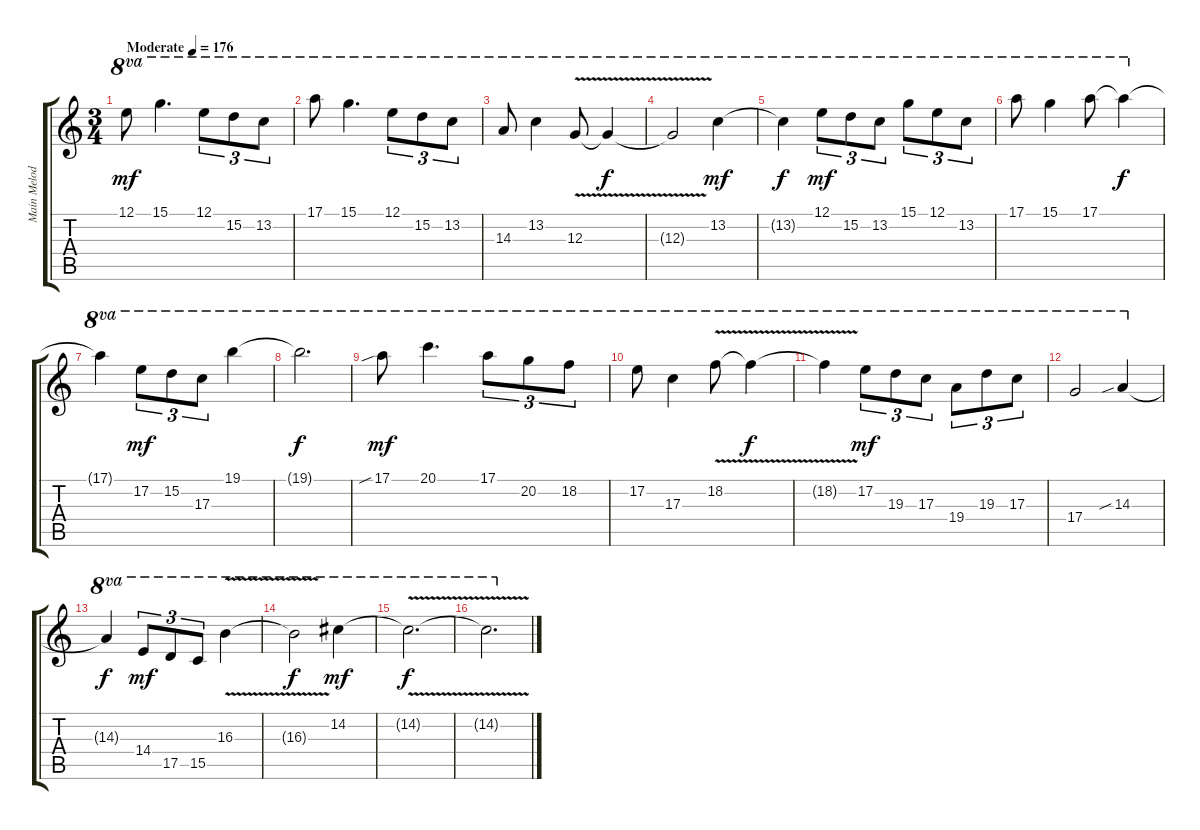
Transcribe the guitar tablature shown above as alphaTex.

\track ("Main Melody / Intro" "Main Melod") {instrument acousticguitarsteel}
\staff {score tabs}
\tuning (E4 B3 G3 D3 A2 E2) {hide}
\ts (3 4)
\tempo (176 "Moderate")
\clef g2
\ks c
12.1.8{ot 8va dy mf instrument acousticguitarsteel} 15.1.4{d ot 8va} 12.1.8{tu (3 2) ot 8va} 15.2.8{tu (3 2) ot 8va} 13.2.8{tu (3 2) ot 8va} |
17.1.8{ot 8va} 15.1.4{d ot 8va} 12.1.8{tu (3 2) ot 8va} 15.2.8{tu (3 2) ot 8va} 13.2.8{tu (3 2) ot 8va} |
14.3.8{ot 8va} 13.2.4{ot 8va} 12.3{v}.8{ot 8va} 12.3{v t}.4{ot 8va dy f} |
12.3{v t}.2{ot 8va} 13.2.4{ot 8va dy mf} |
13.2{t}.4{ot 8va dy f} 12.1.8{tu (3 2) ot 8va dy mf} 15.2.8{tu (3 2) ot 8va} 13.2.8{tu (3 2) ot 8va} 15.1.8{tu (3 2) ot 8va} 12.1.8{tu (3 2) ot 8va} 13.2.8{tu (3 2) ot 8va} |
17.1.8{ot 8va} 15.1.4{ot 8va} 17.1.8{ot 8va} 17.1{t}.4{ot 8va dy f} |
17.1{t}.4{ot 8va} 17.2.8{tu (3 2) ot 8va dy mf} 15.2.8{tu (3 2) ot 8va} 17.3.8{tu (3 2) ot 8va} 19.1.4{ot 8va} |
19.1{t}.2{d ot 8va dy f} |
17.1{sib}.8{ot 8va dy mf} 20.1.4{d ot 8va} 17.1.8{tu (3 2) ot 8va} 20.2.8{tu (3 2) ot 8va} 18.2.8{tu (3 2) ot 8va} |
17.2.8{ot 8va} 17.3.4{ot 8va} 18.2{v}.8{ot 8va} 18.2{t}.4{ot 8va dy f} |
18.2{v t}.4{ot 8va} 17.2.8{tu (3 2) ot 8va dy mf} 19.3.8{tu (3 2) ot 8va} 17.3.8{tu (3 2) ot 8va} 19.4.8{tu (3 2) ot 8va} 19.3.8{tu (3 2) ot 8va} 17.3.8{tu (3 2) ot 8va} |
17.4.2{ot 8va} 14.3{sib}.4{ot 8va} |
14.3{t}.4{ot 8va dy f} 14.4.8{tu (3 2) ot 8va dy mf} 17.5.8{tu (3 2) ot 8va} 15.5.8{tu (3 2) ot 8va} 16.3{v}.4{ot 8va} |
16.3{v t}.2{ot 8va dy f} 14.2.4{ot 8va dy mf} |
14.2{v t}.2{d ot 8va dy f} |
14.2{v t}.2{d ot 8va}
